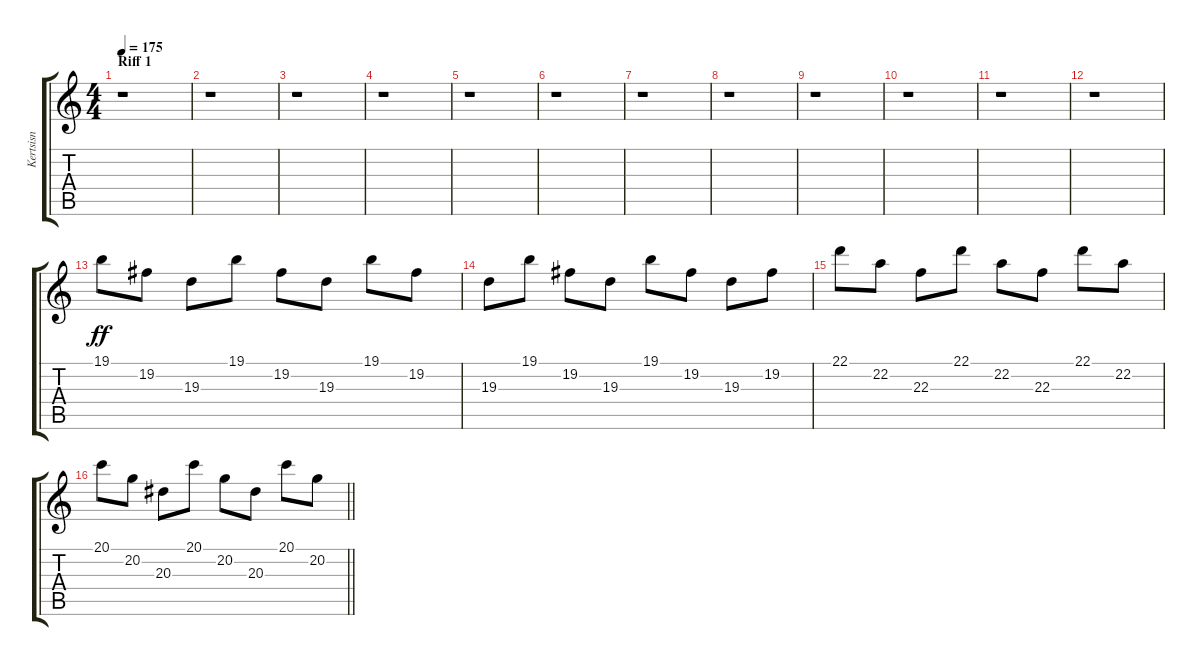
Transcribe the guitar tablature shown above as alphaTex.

\track ("Kertsisn" "Kertsisn") {instrument fx5brightness}
\staff {score tabs}
\tuning (E4 B3 G3 D3 A2 E2) {hide}
\ts (4 4)
\section ("" "Riff 1")
\tempo 175
\clef g2
\ks c
r.1{dy ff} |
r.1 |
r.1 |
r.1 |
r.1 |
r.1 |
r.1 |
r.1 |
r.1 |
r.1 |
r.1 |
r.1 |
19.1.8 19.2.8 19.3.8 19.1.8 19.2.8 19.3.8 19.1.8 19.2.8 |
19.3.8 19.1.8 19.2.8 19.3.8 19.1.8 19.2.8 19.3.8 19.2.8 |
22.1.8 22.2.8 22.3.8 22.1.8 22.2.8 22.3.8 22.1.8 22.2.8 |
\barLineRight lightlight
20.1.8 20.2.8 20.3.8 20.1.8 20.2.8 20.3.8 20.1.8 20.2.8
